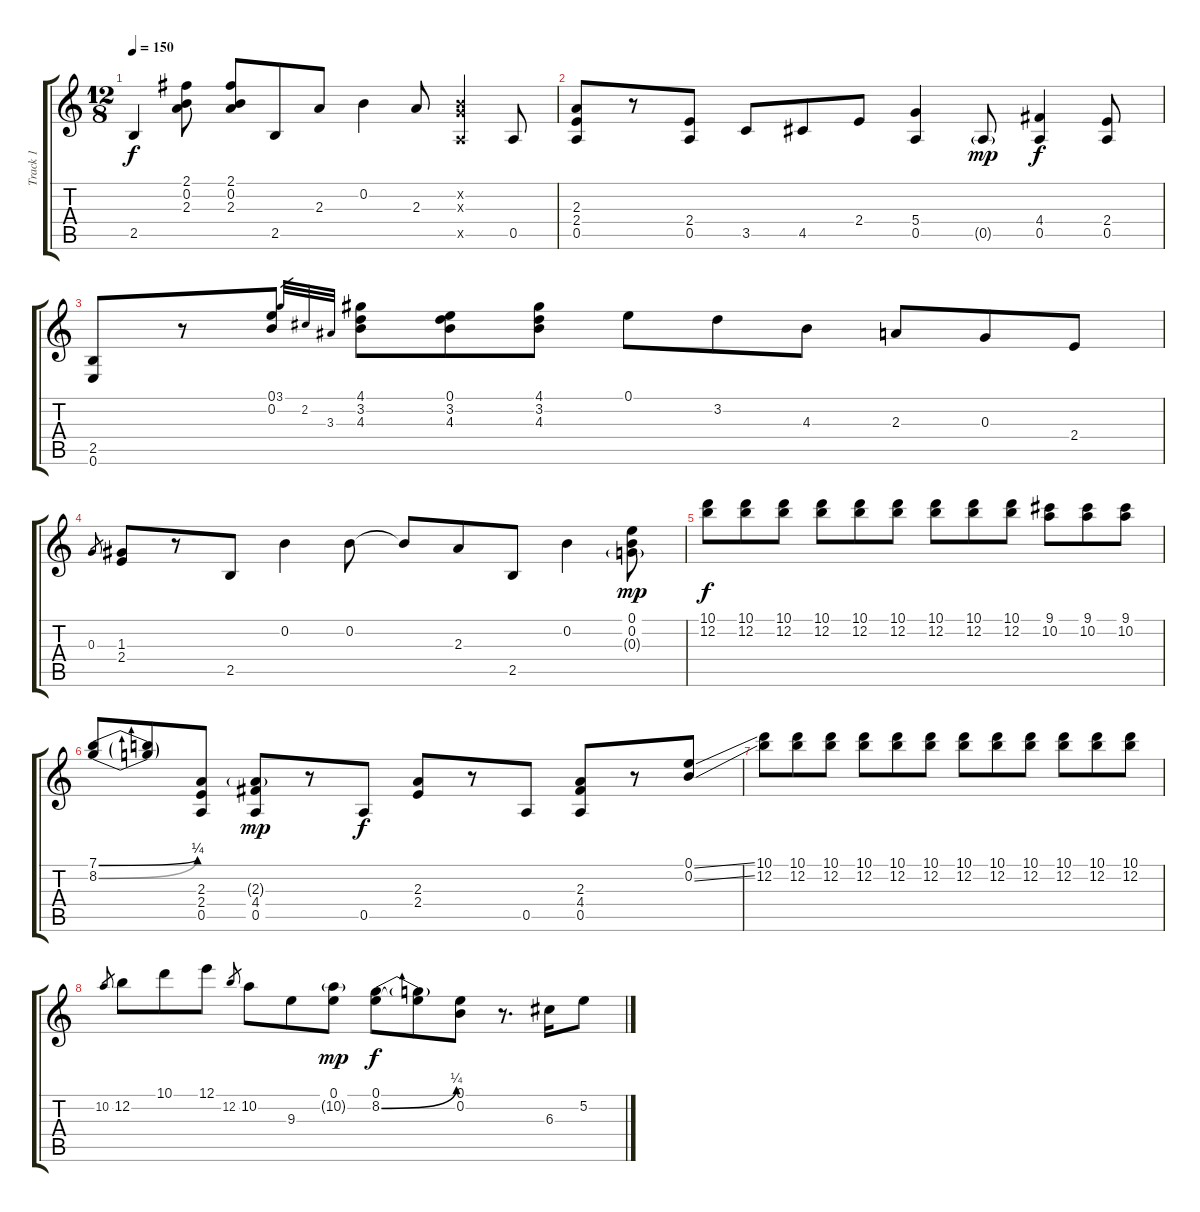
\track ("Track 1" "Track 1") {instrument acousticguitarnylon}
\staff {score tabs}
\tuning (E4 B3 G3 D3 A2 E2) {hide}
\ts (12 8)
\tempo 150
\clef g2
\ks c
2.5.4{dy f} (2.1 0.2 2.3).8 (2.1 0.2 2.3).8 2.5.8 2.3.8 0.2.4 2.3.8 (0.2{x} 0.3{x} 0.5{x}).4 0.5.8 |
(2.3 2.4 0.5).8 r.8 (2.4 0.5).8 3.5.8 4.5.8 2.4.8 (5.4 0.5).4 0.5{g}.8{dy mp} (4.4 0.5).4{dy f} (2.4 0.5).8 |
(2.5 0.6).8 r.8 (0.1 0.2).8 3.1.32{gr} 2.2.32{gr} 3.3.32{gr} (4.1 3.2 4.3).8 (0.1 3.2 4.3).8 (4.1 3.2 4.3).8 0.1.8 3.2.8 4.3.8 2.3.8 0.3.8 2.4.8 |
0.3.8{gr} (1.3 2.4).8 r.8 2.5.8 0.2.4 0.2.8 0.2{t}.8 2.3.8 2.5.8 0.2.4 (0.1 0.2 0.3{g}).8{dy mp} |
(10.1 12.2).8{dy f} (10.1 12.2).8 (10.1 12.2).8 (10.1 12.2).8 (10.1 12.2).8 (10.1 12.2).8 (10.1 12.2).8 (10.1 12.2).8 (10.1 12.2).8 (9.1 10.2).8 (9.1 10.2).8 (9.1 10.2).8 |
(7.1{be (bend 0 0 60 1)} 8.2{be (bend 0 0 60 1)}).8 (7.1{t} 8.2{t}).8 (2.3 2.4 0.5).8 (2.3{g} 4.4 0.5).8{dy mp} r.8 0.5.8{dy f} (2.3 2.4).8 r.8 0.5.8 (2.3 4.4 0.5).8 r.8 (0.1{ss} 0.2{ss}).8 |
(10.1 12.2).8 (10.1 12.2).8 (10.1 12.2).8 (10.1 12.2).8 (10.1 12.2).8 (10.1 12.2).8 (10.1 12.2).8 (10.1 12.2).8 (10.1 12.2).8 (10.1 12.2).8 (10.1 12.2).8 (10.1 12.2).8 |
10.2.8{gr} 12.2.8 10.1.8 12.1.8 12.2.8{gr} 10.2.8 9.3.8 (0.1 10.2{g}).8{dy mp} (0.1 8.2{be (bend 0 0 60 1)}).8{dy f} (0.1{t} 8.2{t}).8 (0.1 0.2).8 r.8{d} 6.3.16 5.2.8
